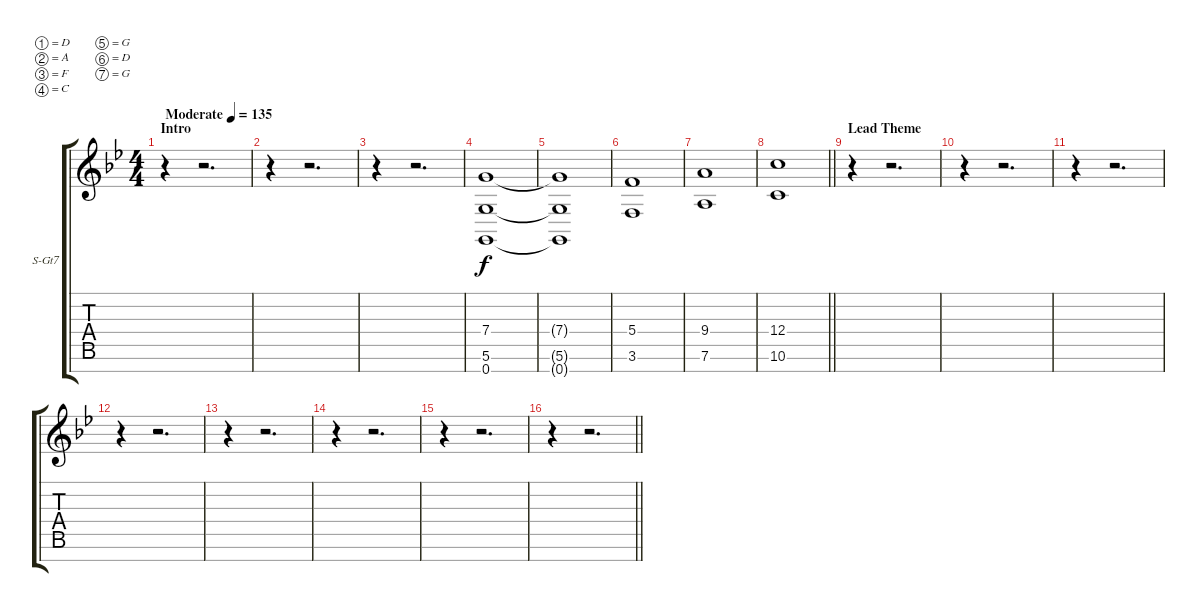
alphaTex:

\bracketExtendMode groupsimilarinstruments
\firstSystemTrackNameOrientation horizontal
\otherSystemsTrackNameOrientation horizontal
\track ("Backaround" "S-Gt7") {instrument stringensemble1}
\staff {score tabs}
\tuning (D4 A3 F3 C3 G2 D2 G1)
\displaytranspose 12
\ts (4 4)
\beaming (8 2 2 2 2)
\section ("" "Intro")
\tempo (135 "Moderate")
\clef g2
\ks gminor
r.4{dy f instrument stringensemble1} r.2{d} |
r.4 r.2{d} |
r.4 r.2{d} |
(7.4 5.6 0.7).1 |
(7.4{t} 5.6{t} 0.7{t}).1 |
(5.4 3.6).1 |
(9.4 7.6).1 |
\barLineRight lightlight
(12.4 10.6).1 |
\section ("" "Lead Theme")
r.4 r.2{d} |
r.4 r.2{d} |
r.4 r.2{d} |
r.4 r.2{d} |
r.4 r.2{d} |
r.4 r.2{d} |
r.4 r.2{d} |
\barLineRight lightlight
r.4 r.2{d}
